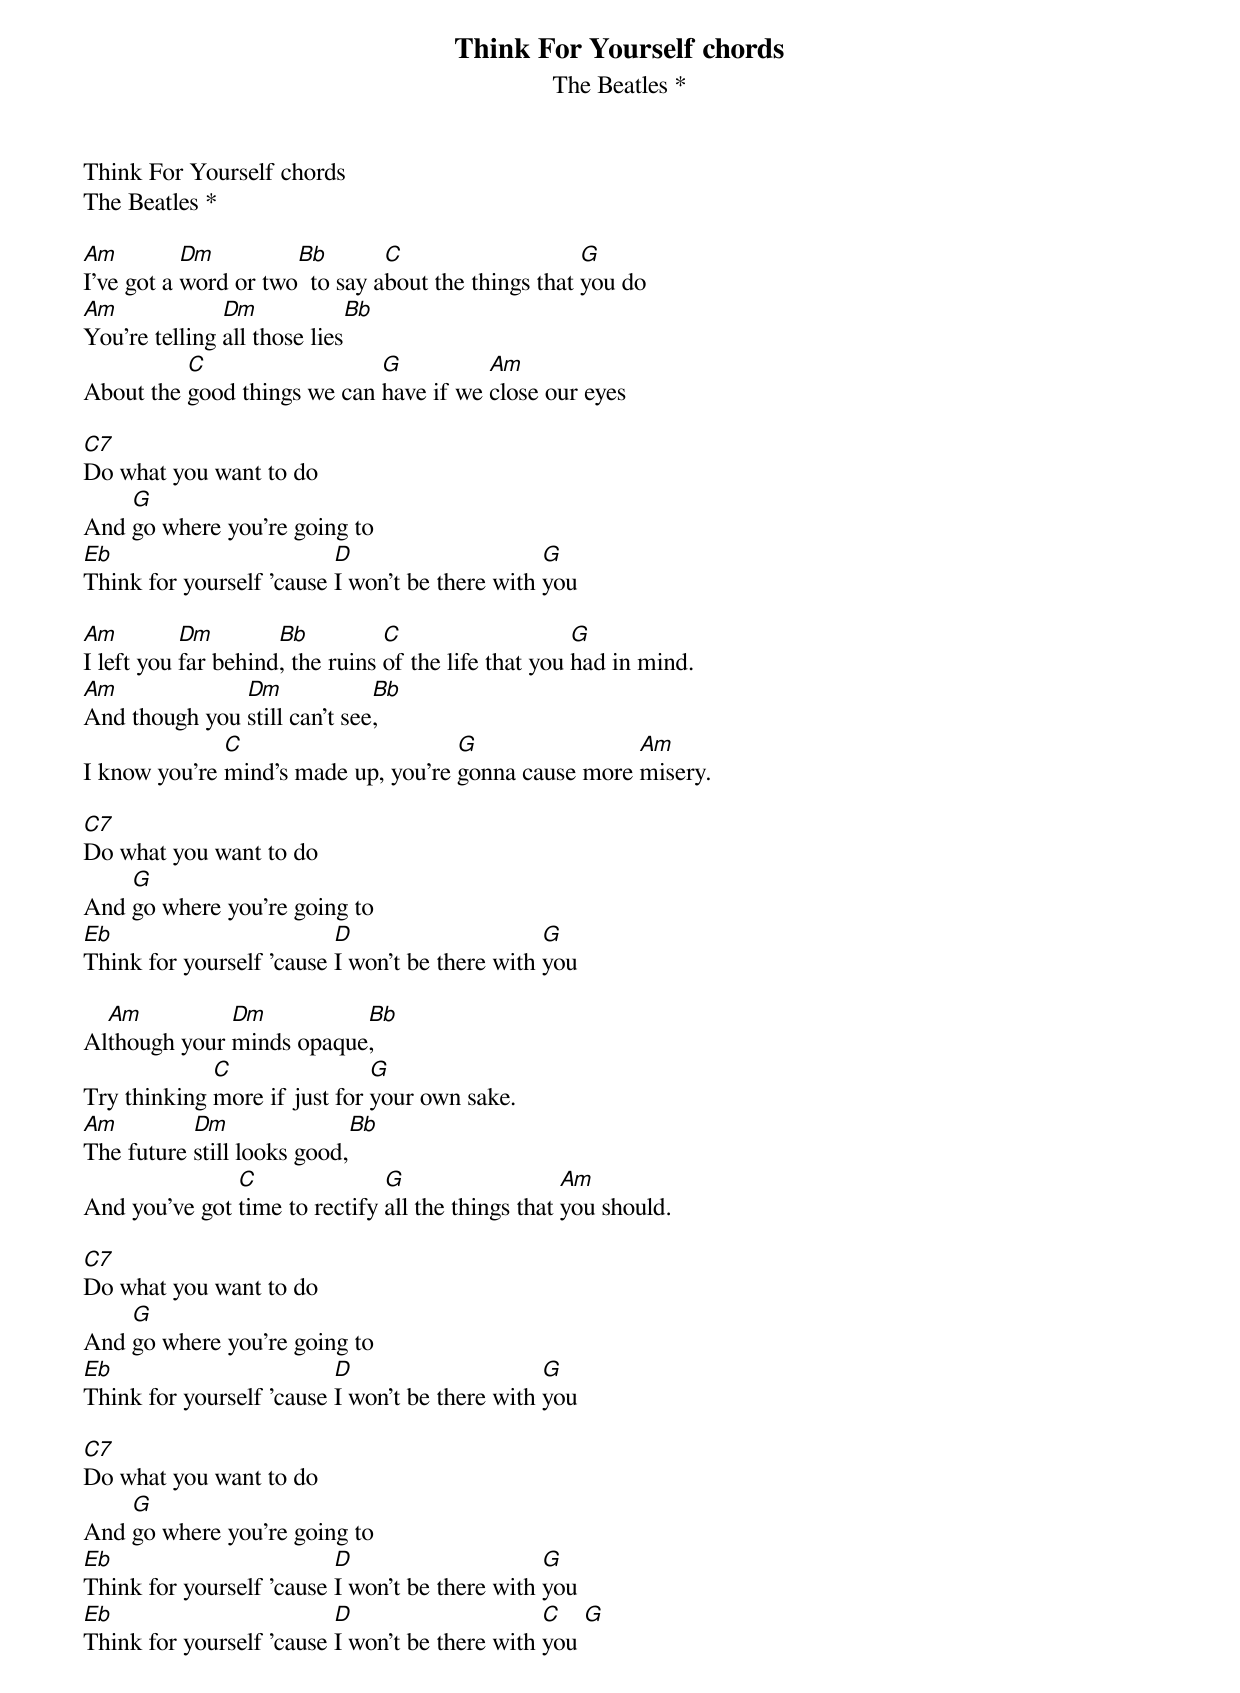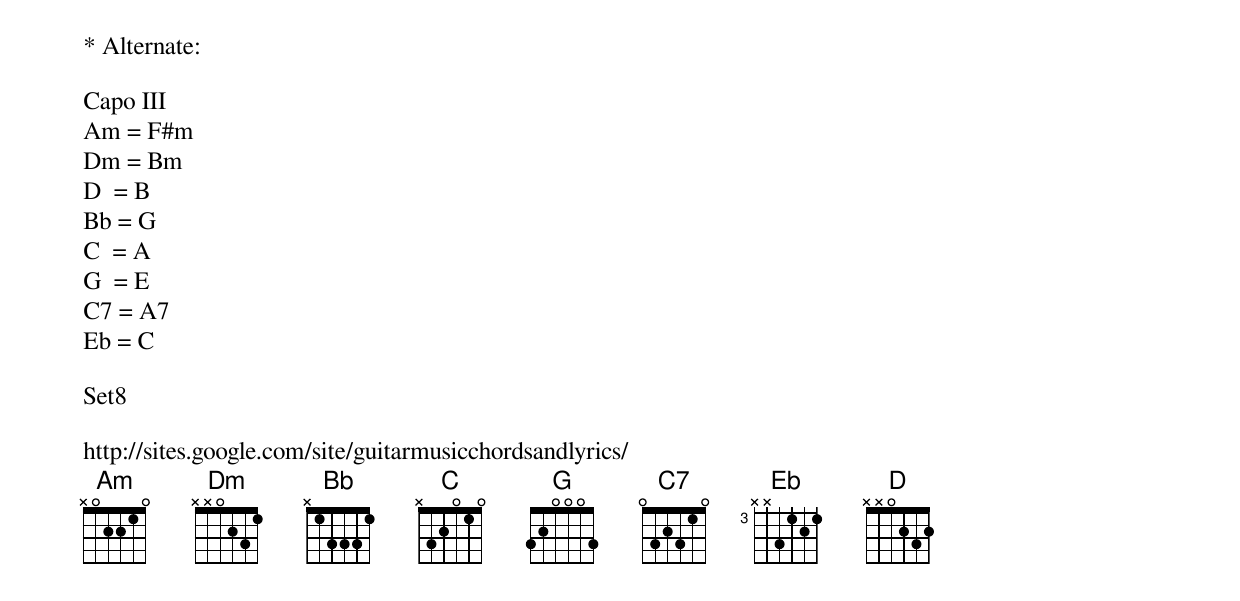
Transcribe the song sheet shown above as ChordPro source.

{title: Think For Yourself chords}
{subtitle: The Beatles *}
Think For Yourself chords
The Beatles *

[Am]I've got a [Dm]word or two[Bb]  to say a[C]bout the things that [G]you do
[Am]You're telling [Dm]all those lies[Bb]
About the [C]good things we can [G]have if we [Am]close our eyes

[C7]Do what you want to do
And [G]go where you're going to
[Eb]Think for yourself 'cause [D]I won't be there with [G]you

[Am]I left you [Dm]far behind[Bb], the ruins [C]of the life that you [G]had in mind.
[Am]And though you [Dm]still can't see[Bb],
I know you're [C]mind's made up, you're [G]gonna cause more [Am]misery.

[C7]Do what you want to do
And [G]go where you're going to
[Eb]Think for yourself 'cause [D]I won't be there with [G]you

Al[Am]though your [Dm]minds opaque[Bb],
Try thinking [C]more if just for [G]your own sake.
[Am]The future [Dm]still looks good,[Bb]
And you've got [C]time to rectify [G]all the things that [Am]you should.

[C7]Do what you want to do
And [G]go where you're going to
[Eb]Think for yourself 'cause [D]I won't be there with [G]you

[C7]Do what you want to do
And [G]go where you're going to
[Eb]Think for yourself 'cause [D]I won't be there with [G]you
[Eb]Think for yourself 'cause [D]I won't be there with [C]you [G]


* Alternate:

Capo III
Am = F#m
Dm = Bm
D  = B
Bb = G
C  = A
G  = E
C7 = A7
Eb = C

Set8

http://sites.google.com/site/guitarmusicchordsandlyrics/
